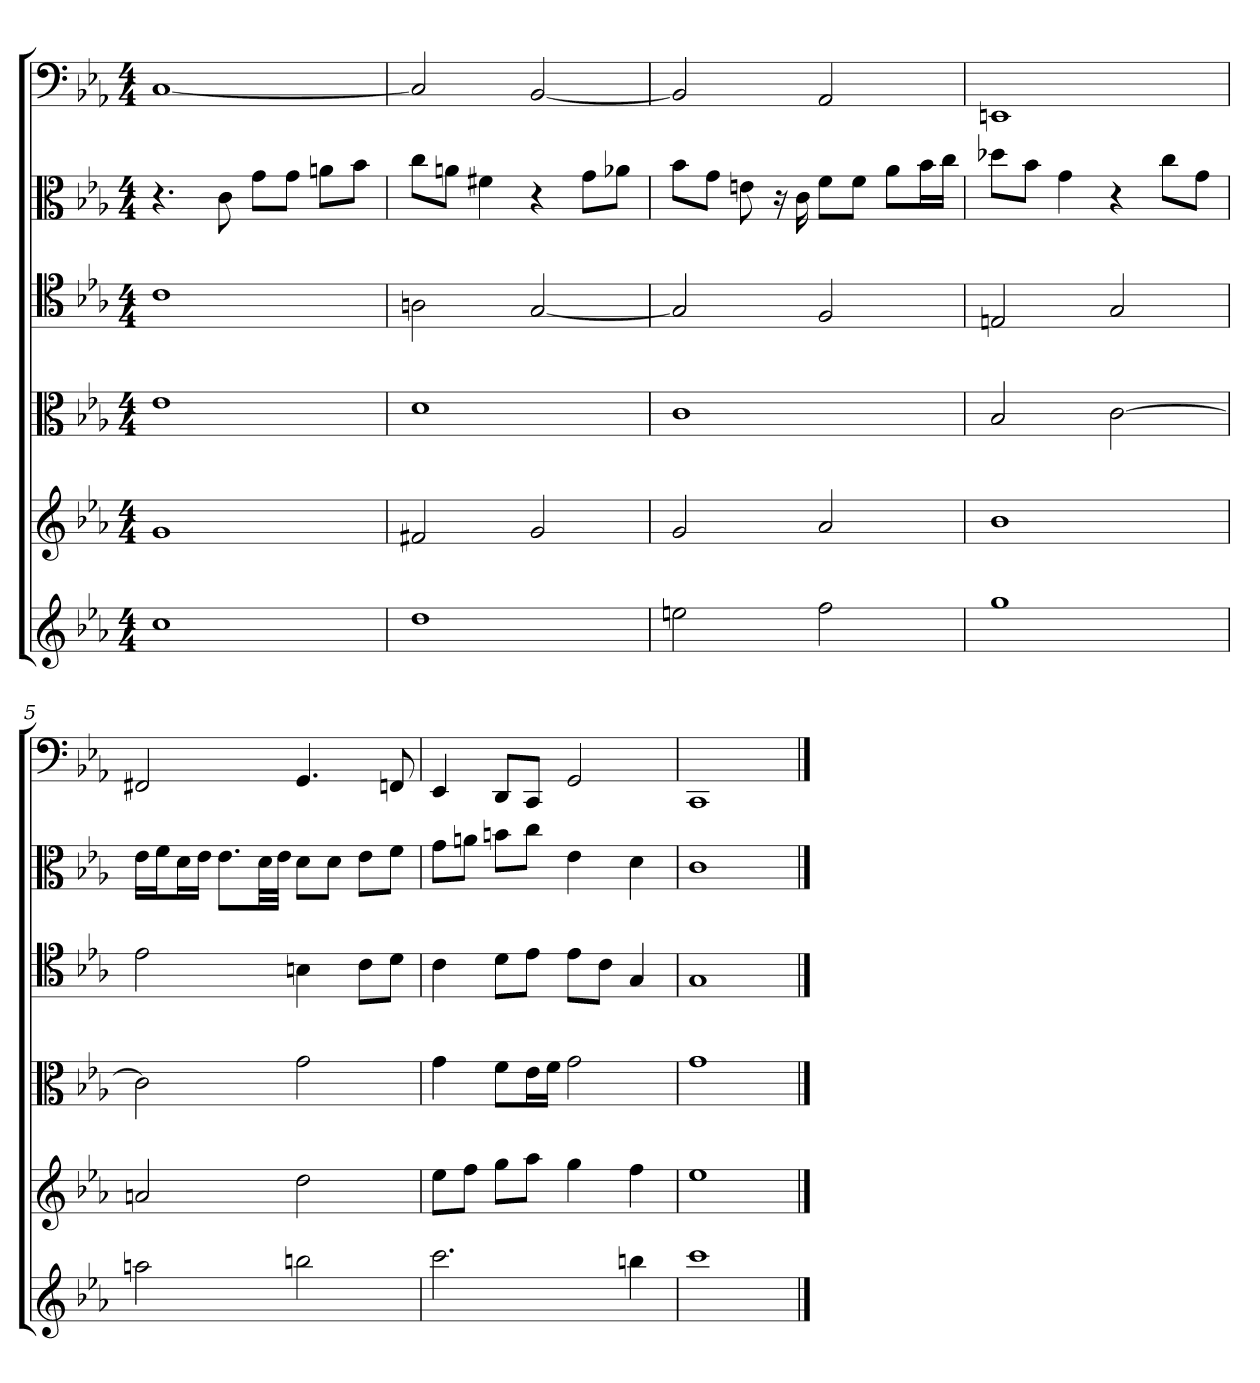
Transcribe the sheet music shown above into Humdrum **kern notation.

**kern	**kern	**kern	**kern	**kern	**kern
*part6	*part5	*part4	*part3	*part2	*part1
*staff6	*staff5	*staff4	*staff3	*staff2	*staff1
*	*	*clefC3	*clefC4	*clefC3	*clefF4
*k[b-e-a-]	*k[b-e-a-]	*k[b-e-a-]	*k[b-e-a-]	*k[b-e-a-]	*k[b-e-a-]
*c:	*c:	*c:	*c:	*c:	*c:
*M4/4	*M4/4	*M4/4	*M4/4	*M4/4	*M4/4
=1	=1	=1	=1	=1	=1
1cc	1g	1e-	1c	4.r	[1C
.	.	.	.	8c	.
.	.	.	.	8g\L	.
.	.	.	.	8g\J	.
.	.	.	.	8an\L	.
.	.	.	.	8b-\J	.
=2	=2	=2	=2	=2	=2
1dd	2f#X	1d	2An	8cc\L	2C]
.	.	.	.	8an\J	.
.	.	.	.	4f#X	.
.	2g	.	[2G	4r	[2BB-
.	.	.	.	8g\L	.
.	.	.	.	8a-X\J	.
=3	=3	=3	=3	=3	=3
2een	2g	1c	2G]	8b-\L	2BB-]
.	.	.	.	8g\J	.
.	.	.	.	8en	.
.	.	.	.	16r	.
.	.	.	.	16c	.
2ff	2a-	.	2F	8f\L	2AA-
.	.	.	.	8f\J	.
.	.	.	.	8a-\L	.
.	.	.	.	16b-\L	.
.	.	.	.	16cc\JJ	.
=4	=4	=4	=4	=4	=4
1gg	1b-	2B-	2En	8dd-X\L	1EEn
.	.	.	.	8b-\J	.
.	.	.	.	4g	.
.	.	[2c	2G	4r	.
.	.	.	.	8cc\L	.
.	.	.	.	8g\J	.
=5	=5	=5	=5	=5	=5
2aan	2an	2c]	2e-	16e-\LL	2FF#X
.	.	.	.	16f\J	.
.	.	.	.	16d\L	.
.	.	.	.	16e-\JJ	.
.	.	.	.	8.e-\L	.
.	.	.	.	32d\LL	.
.	.	.	.	32e-\JJJ	.
2bbn	2dd	2g	4Bn	8d\L	4.GG
.	.	.	.	8d\J	.
.	.	.	8c\L	8e-\L	.
.	.	.	8d\J	8f\J	8FFn
=6	=6	=6	=6	=6	=6
2.ccc	8ee-L	4g	4c	8g\L	4EE-
.	8ffJ	.	.	8an\J	.
.	8ggL	8f\L	8d\L	8bn\L	8DD/L
.	8aa-J	16e-\L	8e-\J	8cc\J	8CC/J
.	.	16f\JJ	.	.	.
.	4gg	2g	8e-\L	4e-	2GG
.	.	.	8c\J	.	.
4bbn	4ff	.	4G	4d	.
=7	=7	=7	=7	=7	=7
1ccc	1ee-	1g	1G	1c	1CC
==	==	==	==	==	==
*-	*-	*-	*-	*-	*-
